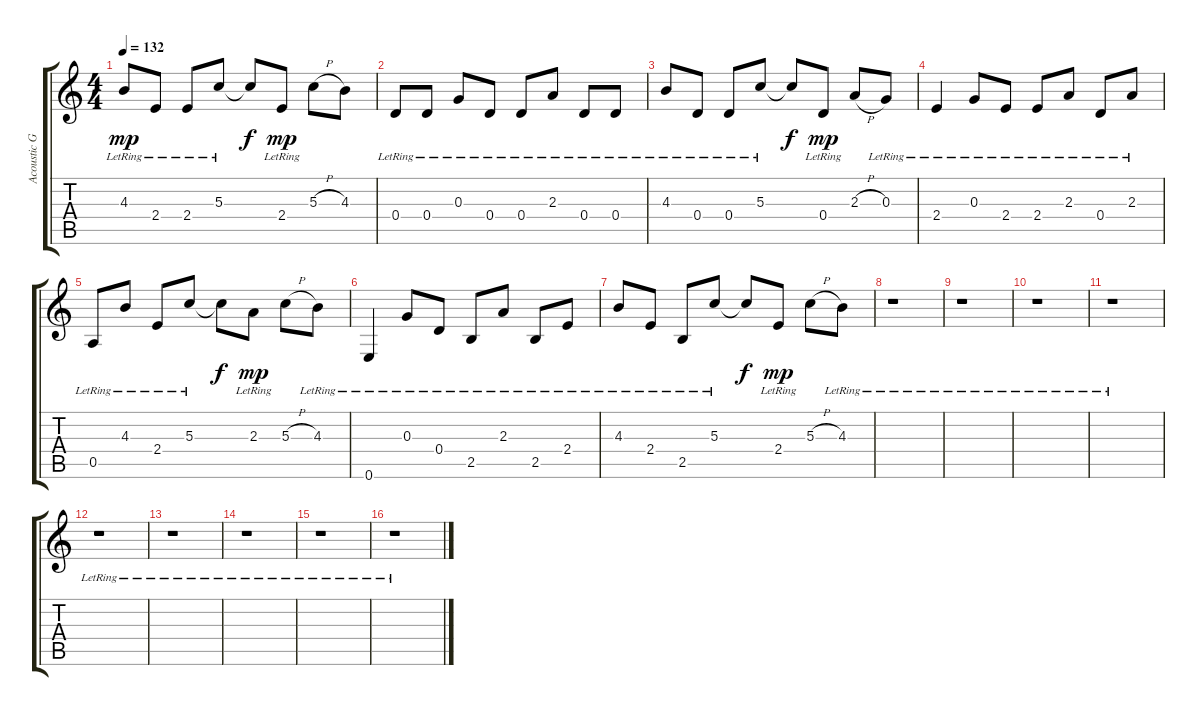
\track ("Acoustic Guitar" "Acoustic G") {instrument acousticguitarsteel}
\staff {score tabs}
\tuning (E4 B3 G3 D3 A2 E2) {hide}
\ts (4 4)
\tempo 132
\clef g2
\ks c
4.3{lr}.8{dy mp} 2.4{lr}.8 2.4{lr}.8 5.3{lr}.8 5.3{t}.8{dy f} 2.4{lr}.8{dy mp} 5.3{h}.8 4.3.8 |
0.4{lr}.8 0.4{lr}.8 0.3{lr}.8 0.4{lr}.8 0.4{lr}.8 2.3{lr}.8 0.4{lr}.8 0.4{lr}.8 |
4.3{lr}.8 0.4{lr}.8 0.4{lr}.8 5.3{lr}.8 5.3{t}.8{dy f} 0.4{lr}.8{dy mp} 2.3{h}.8 0.3{lr}.8 |
2.4{lr}.4 0.3{lr}.8 2.4{lr}.8 2.4{lr}.8 2.3{lr}.8 0.4{lr}.8 2.3{lr}.8 |
0.5{lr}.8 4.3{lr}.8 2.4{lr}.8 5.3{lr}.8 5.3{t}.8{dy f} 2.3{lr}.8{dy mp} 5.3{h}.8 4.3{lr}.8 |
0.6{lr}.4 0.3{lr}.8 0.4{lr}.8 2.5{lr}.8 2.3{lr}.8 2.5{lr}.8 2.4{lr}.8 |
4.3{lr}.8 2.4{lr}.8 2.5{lr}.8 5.3{lr}.8 5.3{t}.8{dy f} 2.4{lr}.8{dy mp} 5.3{h}.8 4.3{lr}.8 |
r.1 |
r.1 |
r.1 |
r.1 |
r.1 |
r.1 |
r.1 |
r.1 |
r.1
